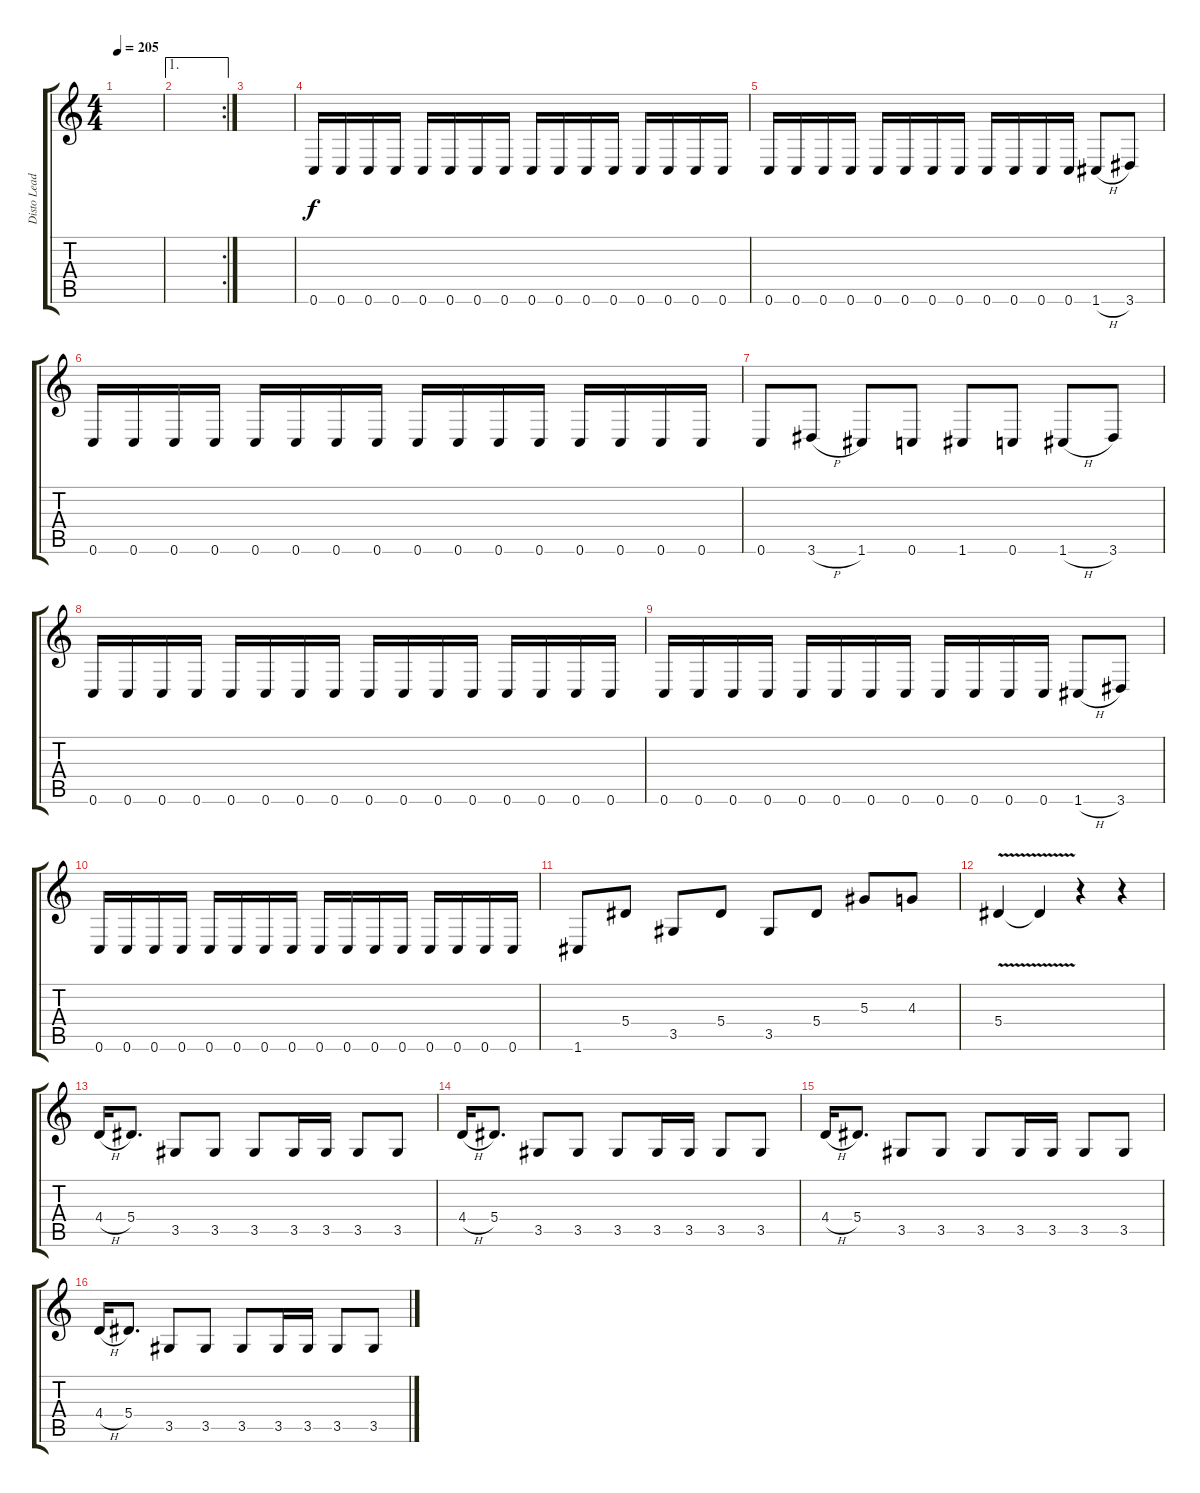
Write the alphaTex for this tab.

\track ("Disto Lead" "Disto Lead") {instrument distortionguitar}
\staff {score tabs}
\tuning (C4 G3 Eb3 Bb2 F2 C2) {hide}
\ts (4 4)
\tempo 205
\clef g2
\ks c
|
\ae 1
\rc 2
|
|
0.6.16 0.6.16 0.6.16 0.6.16 0.6.16 0.6.16 0.6.16 0.6.16 0.6.16 0.6.16 0.6.16 0.6.16 0.6.16 0.6.16 0.6.16 0.6.16 |
0.6.16 0.6.16 0.6.16 0.6.16 0.6.16 0.6.16 0.6.16 0.6.16 0.6.16 0.6.16 0.6.16 0.6.16 1.6{h}.8 3.6.8 |
0.6.16 0.6.16 0.6.16 0.6.16 0.6.16 0.6.16 0.6.16 0.6.16 0.6.16 0.6.16 0.6.16 0.6.16 0.6.16 0.6.16 0.6.16 0.6.16 |
0.6.8 3.6{h}.8 1.6.8 0.6.8 1.6.8 0.6.8 1.6{h}.8 3.6.8 |
0.6.16 0.6.16 0.6.16 0.6.16 0.6.16 0.6.16 0.6.16 0.6.16 0.6.16 0.6.16 0.6.16 0.6.16 0.6.16 0.6.16 0.6.16 0.6.16 |
0.6.16 0.6.16 0.6.16 0.6.16 0.6.16 0.6.16 0.6.16 0.6.16 0.6.16 0.6.16 0.6.16 0.6.16 1.6{h}.8 3.6.8 |
0.6.16 0.6.16 0.6.16 0.6.16 0.6.16 0.6.16 0.6.16 0.6.16 0.6.16 0.6.16 0.6.16 0.6.16 0.6.16 0.6.16 0.6.16 0.6.16 |
1.6.8 5.4.8 3.5.8 5.4.8 3.5.8 5.4.8 5.3.8 4.3.8 |
5.4{v}.4 5.4{t}.4{dy f} r.4 r.4 |
4.4{h}.16 5.4.8{d} 3.5.8 3.5.8 3.5.8 3.5.16 3.5.16 3.5.8 3.5.8 |
4.4{h}.16 5.4.8{d} 3.5.8 3.5.8 3.5.8 3.5.16 3.5.16 3.5.8 3.5.8 |
4.4{h}.16 5.4.8{d} 3.5.8 3.5.8 3.5.8 3.5.16 3.5.16 3.5.8 3.5.8 |
4.4{h}.16 5.4.8{d} 3.5.8 3.5.8 3.5.8 3.5.16 3.5.16 3.5.8 3.5.8
